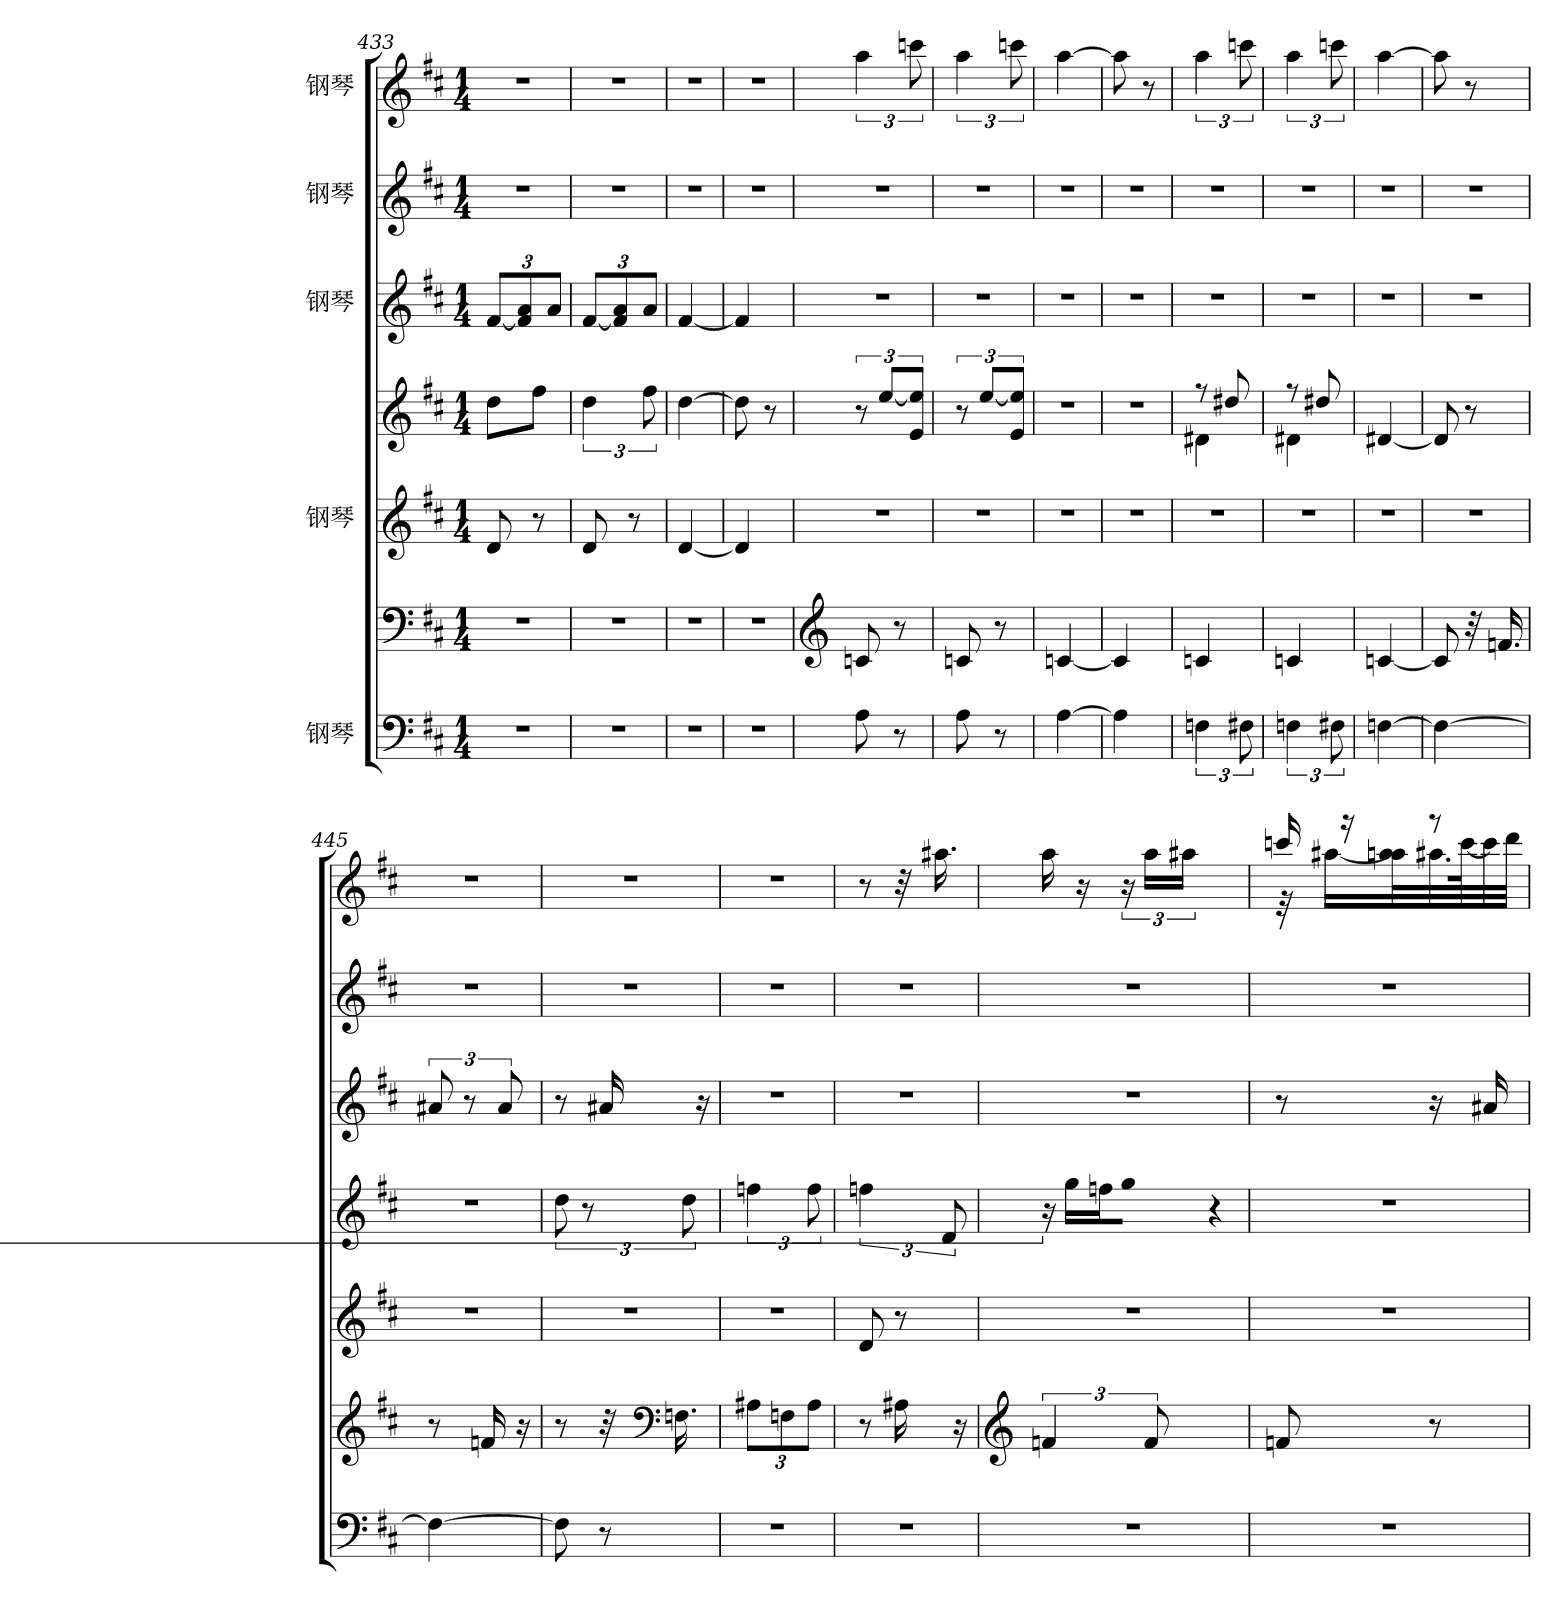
**kern	**kern	**kern	**kern	**kern	**kern	**kern
*part5	*part5	*part4	*part4	*part3	*part2	*part1
*staff7	*staff6	*staff5	*staff4	*staff3	*staff2	*staff1
*I"钢琴	*	*I"钢琴	*	*I"钢琴	*I"钢琴	*I"钢琴
*clefF4	*clefF4	*clefG2	*clefG2	*clefG2	*clefG2	*clefG2
*k[f#c#]	*k[f#c#]	*k[f#c#]	*k[f#c#]	*k[f#c#]	*k[f#c#]	*k[f#c#]
*M1/4	*M1/4	*M1/4	*M1/4	*M1/4	*M1/4	*M1/4
*	*	*	*	*Xbrackettup	*	*
=433	=433	=433	=433	=433	=433	=433
4r	4r	8d/	8dd\L	[12f#/L	4r	4r
.	.	.	.	12f#/] 12a/	.	.
.	.	8r	8ff#\J	.	.	.
.	.	.	.	12a/J	.	.
=434	=434	=434	=434	=434	=434	=434
4r	4r	8d/	6dd\	[12f#/L	4r	4r
.	.	.	.	12f#/] 12a/	.	.
.	.	8r	.	.	.	.
.	.	.	12ff#\	12a/J	.	.
=435	=435	=435	=435	=435	=435	=435
4r	4r	[4d/	[4dd\	[4f#/	4r	4r
=436	=436	=436	=436	=436	=436	=436
4r	4r	4d/]	8dd\]	4f#/]	4r	4r
.	.	.	8r	.	.	.
=437	=437	=437	=437	=437	=437	=437
*	*clefG2	*	*	*	*	*
8A\	8cn/	4r	12r	4r	4r	6aa\
.	.	.	[12ee/L	.	.	.
8r	8r	.	.	.	.	.
.	.	.	12e/ 12ee/]J	.	.	12cccn\
!!LO:PB:g=z
=438	=438	=438	=438	=438	=438	=438
8A\	8cn/	4r	12r	4r	4r	6aa\
.	.	.	[12ee/L	.	.	.
8r	8r	.	.	.	.	.
.	.	.	12e/ 12ee/]J	.	.	12cccn\
=439	=439	=439	=439	=439	=439	=439
[4A\	[4cn/	4r	4r	4r	4r	[4aa\
=440	=440	=440	=440	=440	=440	=440
4A\]	4c/]	4r	4r	4r	4r	8aa\]
.	.	.	.	.	.	8r
=441	=441	=441	=441	=441	=441	=441
*	*	*	*^	*	*	*
6Fn\	4cn/	4r	8r	4d#X\	4r	4r	6aa\
.	.	.	8dd#X/	.	.	.	.
12F#X\	.	.	.	.	.	.	12cccn\
=442	=442	=442	=442	=442	=442	=442	=442
6Fn\	4cn/	4r	8r	4d#X\	4r	4r	6aa\
.	.	.	8dd#X/	.	.	.	.
12F#X\	.	.	.	.	.	.	12cccn\
*	*	*	*v	*v	*	*	*
=443	=443	=443	=443	=443	=443	=443
[4Fn\	[4cn/	4r	[4d#X/	4r	4r	[4aa\
=444	=444	=444	=444	=444	=444	=444
4F\_	8c/]	4r	8d#/]	4r	4r	8aa\]
.	32r	.	8r	.	.	8r
.	16.fn/	.	.	.	.	.
=445	=445	=445	=445	=445	=445	=445
*	*	*	*	*brackettup	*	*
4F\_	8r	4r	4r	12a#X/	4r	4r
.	.	.	.	12r	.	.
.	16fn/	.	.	.	.	.
.	.	.	.	12a#/	.	.
.	16r	.	.	.	.	.
!!LO:PB:g=z
=446	=446	=446	=446	=446	=446	=446
8F\]	8r	4r	12dd\	8r	4r	4r
.	.	.	12r	.	.	.
8r	32r	.	.	16a#X/	.	.
*	*clefF4	*	*	*	*	*
.	16.Fn\	.	.	.	.	.
.	.	.	12dd\	.	.	.
.	.	.	.	16r	.	.
=447	=447	=447	=447	=447	=447	=447
*	*Xbrackettup	*	*	*	*	*
4r	12A#X\L	4r	6ffn\	4r	4r	4r
.	12Fn\	.	.	.	.	.
.	12A#\J	.	12ff\	.	.	.
=448	=448	=448	=448	=448	=448	=448
4r	8r	8d/	6ffn\	4r	4r	8r
.	16A#X\	8r	.	.	.	32r
.	.	.	.	.	.	16.aa#X\
.	.	.	12d/	.	.	.
.	16r	.	.	.	.	.
=449	=449	=449	=449	=449	=449	=449
*	*clefG2	*	*	*	*	*
*	*brackettup	*	*	*	*	*
4r	6fn/	4r	24r	4r	4r	16aa\
.	.	.	24gg\LL	.	.	.
.	.	.	.	.	.	16r
.	.	.	24ffn\	.	.	.
.	.	.	16gg\JJ	.	.	24r
.	12f/	.	.	.	.	24aa\LL
.	.	.	16r	.	.	.
.	.	.	.	.	.	24aa#X\JJ
!!LO:PB:g=z
=450	=450	=450	=450	=450	=450	=450
*	*	*	*	*	*	*^
4r	8fn/	4r	4r	8r	4r	16cccn/	32r
.	.	.	.	.	.	.	[16aa#X\LL
.	.	.	.	.	.	16r	.
.	.	.	.	.	.	.	32aan\ 32aa#\]L
.	8r	.	.	16r	.	8r	32.aa#X\
.	.	.	.	.	.	.	[64ccc\K
.	.	.	.	16a#X/	.	.	32ccc\]
.	.	.	.	.	.	.	32ddd\JJJ
*	*	*	*	*	*	*v	*v
=	=	=	=	=	=	=
*-	*-	*-	*-	*-	*-	*-
